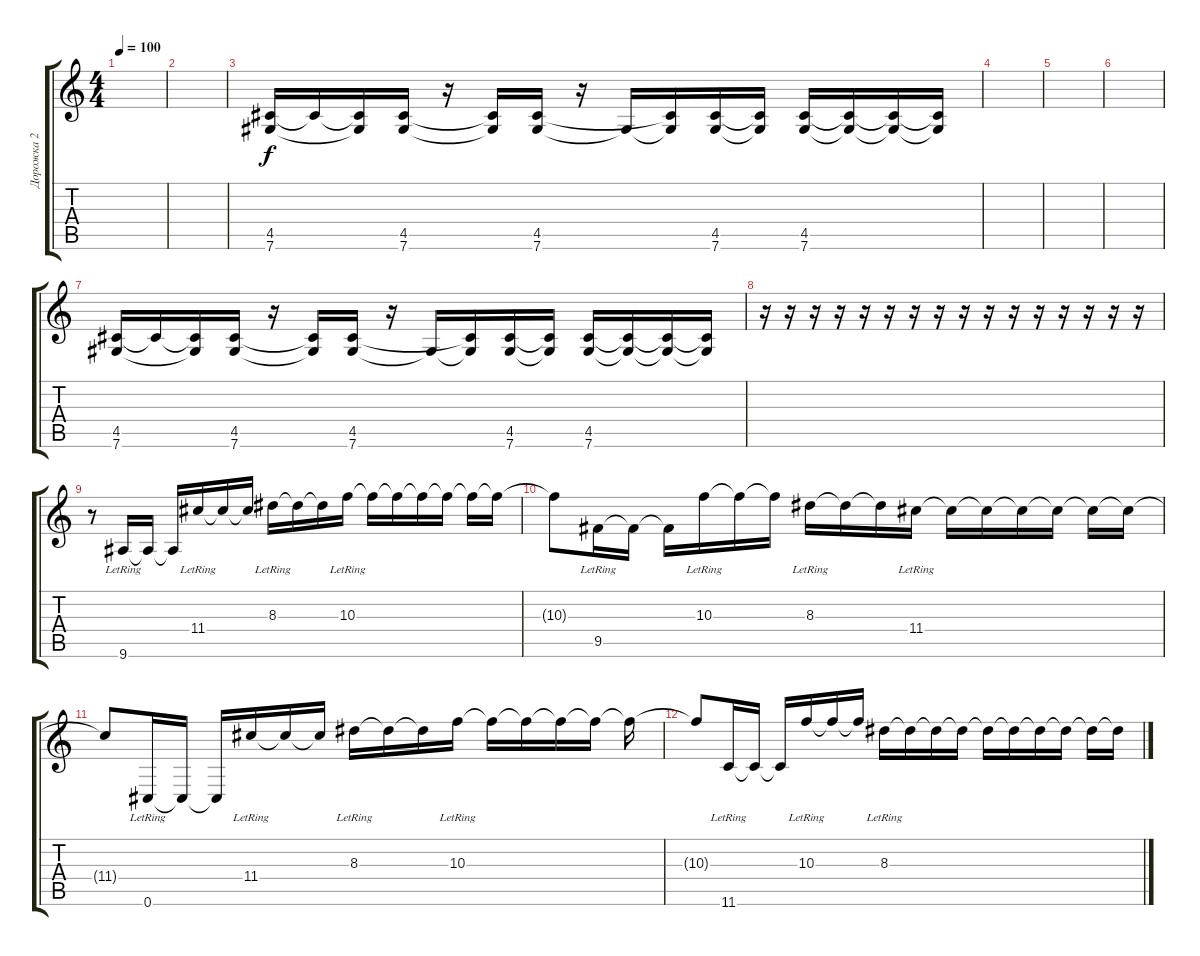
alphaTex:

\track ("Дорожка 2" "Дорожка 2") {instrument electricguitarclean}
\staff {score tabs}
\tuning (E4 B3 G3 D3 A2 Db2) {hide}
\ts (4 4)
\tempo 100
\clef g2
\ks c
|
|
(4.5 7.6).16 4.5{t}.16 (4.5{t} 7.6{t}).16 (4.5 7.6).16 r.16 (4.5{t} 7.6{t}).16 (4.5 7.6).16 r.16 7.6{t}.16 (4.5{t} 7.6{t}).16 (4.5 7.6).16 (4.5{t} 7.6{t}).16 (4.5 7.6).16 (4.5{t} 7.6{t}).16 (4.5{t} 7.6{t}).16 (4.5{t} 7.6{t}).16 |
|
|
|
(4.5 7.6).16 4.5{t}.16 (4.5{t} 7.6{t}).16 (4.5 7.6).16 r.16 (4.5{t} 7.6{t}).16 (4.5 7.6).16 r.16 7.6{t}.16 (4.5{t} 7.6{t}).16 (4.5 7.6).16 (4.5{t} 7.6{t}).16 (4.5 7.6).16 (4.5{t} 7.6{t}).16 (4.5{t} 7.6{t}).16 (4.5{t} 7.6{t}).16 |
r.16 r.16 r.16 r.16 r.16 r.16 r.16 r.16 r.16 r.16 r.16 r.16 r.16 r.16 r.16 r.16 |
r.8 9.6{lr}.16{volume 12 instrument electricguitarclean} 9.6{t}.16 9.6{t}.16 11.4{lr}.16 11.4{t}.16 11.4{t}.16 8.3{lr}.16 8.3{t}.16 8.3{t}.16 10.3{lr}.16 10.3{t}.16 10.3{t}.16 10.3{t}.16 10.3{t}.16 10.3{t}.16 10.3{t}.16 |
10.3{t}.8 9.5{lr}.16{volume 12 instrument electricguitarclean} 9.5{t}.16 9.5{t}.16 10.3{lr}.16 10.3{t}.16 10.3{t}.16 8.3{lr}.16 8.3{t}.16 8.3{t}.16 11.4{lr}.16 11.4{t}.16 11.4{t}.16 11.4{t}.16 11.4{t}.16 11.4{t}.16 11.4{t}.16 |
11.4{t}.8 0.6{lr}.16{volume 12 instrument electricguitarclean} 0.6{t}.16 0.6{t}.16 11.4{lr}.16 11.4{t}.16 11.4{t}.16 8.3{lr}.16 8.3{t}.16 8.3{t}.16 10.3{lr}.16 10.3{t}.16 10.3{t}.16 10.3{t}.16 10.3{t}.16 10.3{t}.16 |
10.3{t}.8 11.6{lr}.16{volume 12 instrument electricguitarclean} 11.6{t}.16 11.6{t}.16 10.3{lr}.16 10.3{t}.16 10.3{t}.16 8.3{lr}.16 8.3{t}.16 8.3{t}.16 8.3{t}.16 8.3{t}.16 8.3{t}.16 8.3{t}.16 8.3{t}.16 8.3{t}.16 8.3{t}.16
